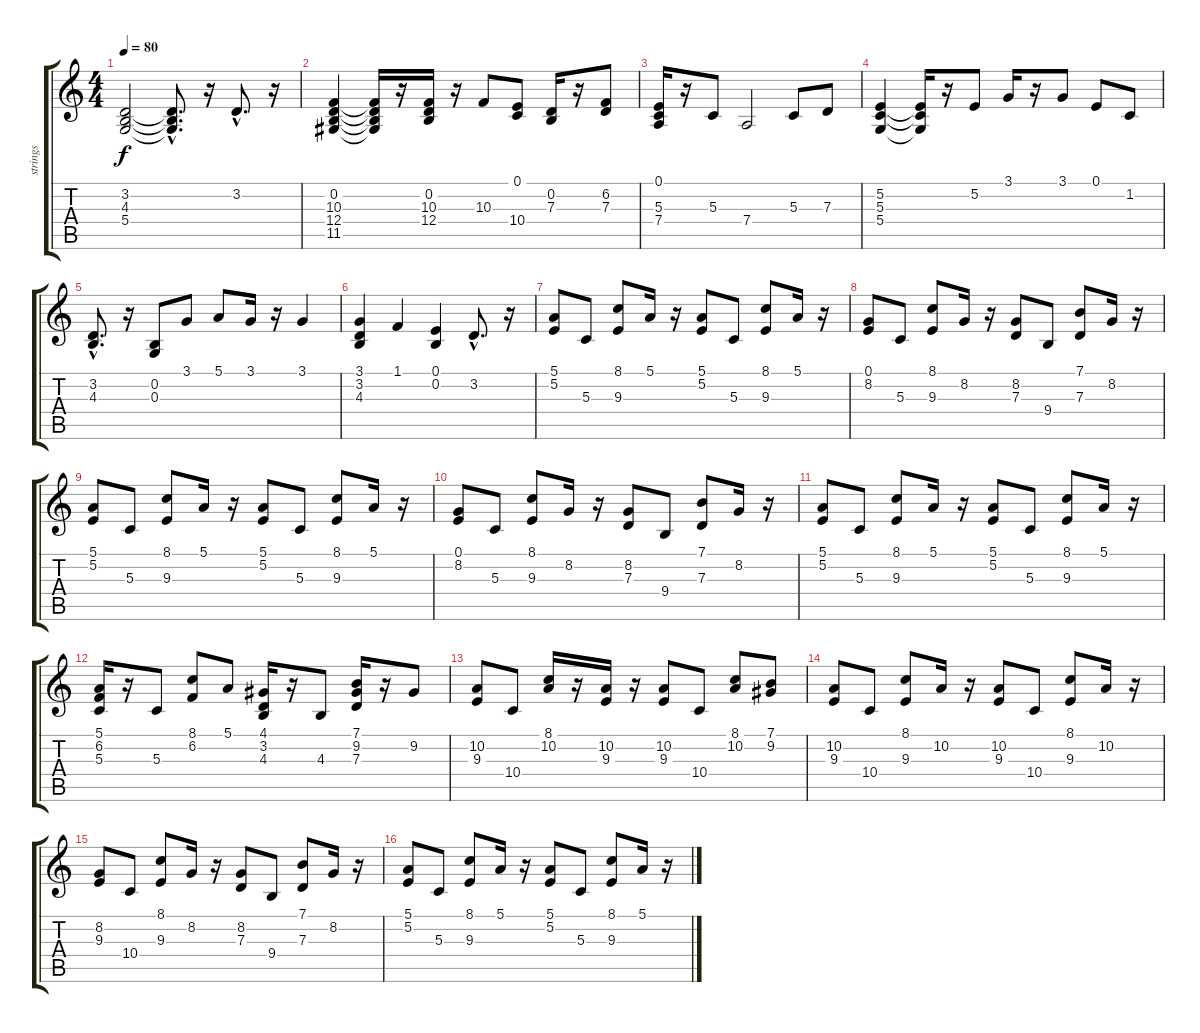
\track ("strings" "strings") {instrument stringensemble1}
\staff {score tabs}
\tuning (E4 B3 G3 D3 A2 E2) {hide}
\ts (4 4)
\tempo 80
\clef g2
\ks c
(3.2 4.3 5.4).2{dy f} (3.2{hac t} 4.3{hac t} 5.4{hac t}).8{d} r.16 3.2{hac}.8{d} r.16 |
(0.2 10.3 12.4 11.5).4 (0.2{t} 10.3{t} 12.4{t} 11.5{t}).16 r.16 (0.2 10.3 12.4).16 r.16 10.3.8 (0.1 10.4).8 (0.2 7.3).16 r.16 (6.2 7.3).8 |
(0.1 5.3 7.4).16 r.16 5.3.8 7.4.2 5.3.8 7.3.8 |
(5.2 5.3 5.4).4 (5.2{t} 5.3{t} 5.4{t}).16 r.16 5.2.8 3.1.16 r.16 3.1.8 0.1.8 1.2.8 |
(3.2{hac} 4.3{hac}).8{d} r.16 (0.2 0.3).8 3.1.8 5.1.8 3.1.16 r.16 3.1.4 |
(3.1 3.2 4.3).4 1.1.4 (0.1 0.2).4 3.2{hac}.8{d} r.16 |
(5.1 5.2).8 5.3.8 (8.1 9.3).8 5.1.16 r.16 (5.1 5.2).8 5.3.8 (8.1 9.3).8 5.1.16 r.16 |
(0.1 8.2).8 5.3.8 (8.1 9.3).8 8.2.16 r.16 (8.2 7.3).8 9.4.8 (7.1 7.3).8 8.2.16 r.16 |
(5.1 5.2).8 5.3.8 (8.1 9.3).8 5.1.16 r.16 (5.1 5.2).8 5.3.8 (8.1 9.3).8 5.1.16 r.16 |
(0.1 8.2).8 5.3.8 (8.1 9.3).8 8.2.16 r.16 (8.2 7.3).8 9.4.8 (7.1 7.3).8 8.2.16 r.16 |
(5.1 5.2).8 5.3.8 (8.1 9.3).8 5.1.16 r.16 (5.1 5.2).8 5.3.8 (8.1 9.3).8 5.1.16 r.16 |
(5.1 6.2 5.3).16 r.16 5.3.8 (8.1 6.2).8 5.1.8 (4.1 3.2 4.3).16 r.16 4.3.8 (7.1 9.2 7.3).16 r.16 9.2.8 |
(10.2 9.3).8 10.4.8 (8.1 10.2).16 r.16 (10.2 9.3).16 r.16 (10.2 9.3).8 10.4.8 (8.1 10.2).8 (7.1 9.2).8 |
(10.2 9.3).8 10.4.8 (8.1 9.3).8 10.2.16 r.16 (10.2 9.3).8 10.4.8 (8.1 9.3).8 10.2.16 r.16 |
(8.2 9.3).8 10.4.8 (8.1 9.3).8 8.2.16 r.16 (8.2 7.3).8 9.4.8 (7.1 7.3).8 8.2.16 r.16 |
(5.1 5.2).8 5.3.8 (8.1 9.3).8 5.1.16 r.16 (5.1 5.2).8 5.3.8 (8.1 9.3).8 5.1.16 r.16
